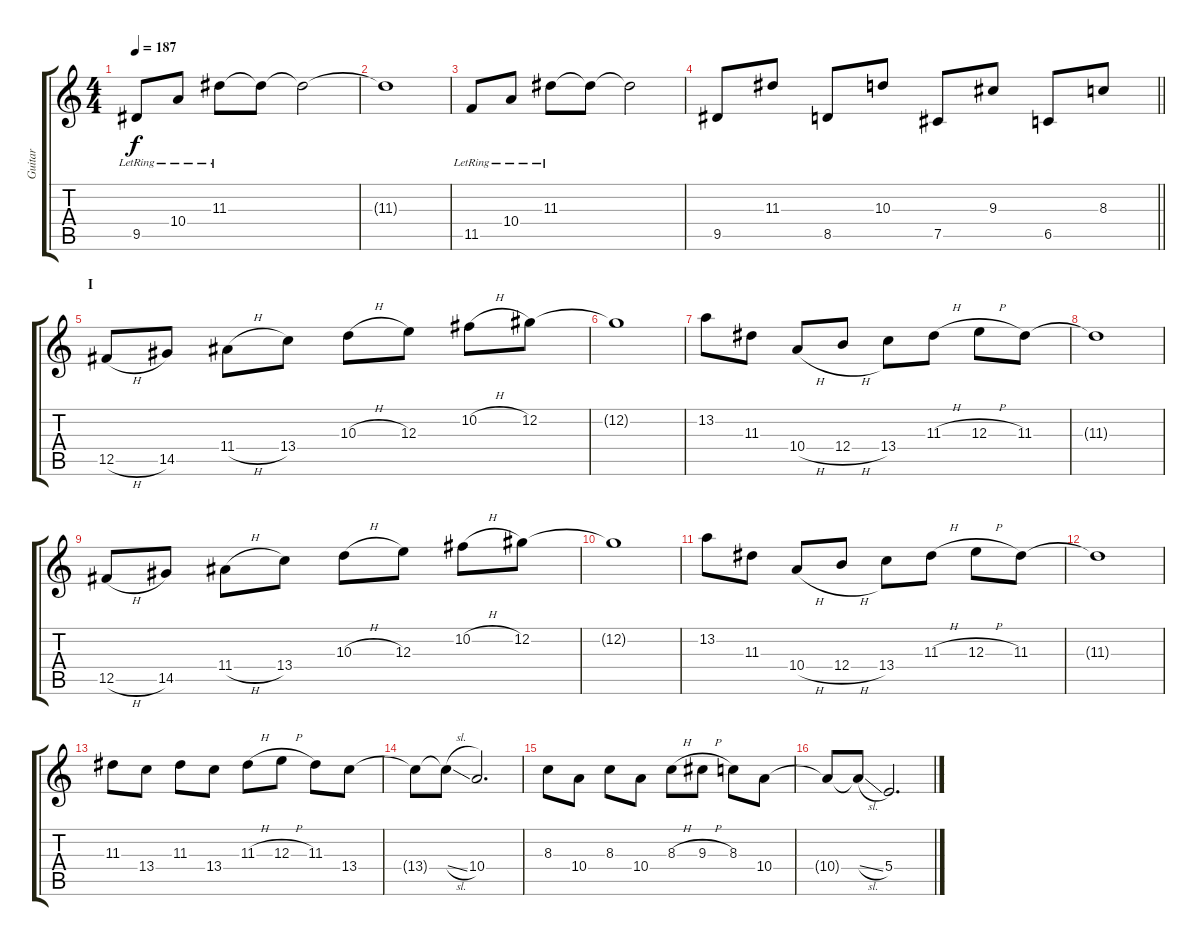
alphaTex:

\track ("Guitar" "Guitar") {instrument distortionguitar}
\staff {score tabs}
\tuning (Db4 Ab3 E3 B2 Gb2 Db2) {hide}
\ts (4 4)
\tempo 187
\clef g2
\ks c
9.5{lr}.8{dy f} 10.4{lr}.8 11.3{lr}.8 11.3{t}.8 11.3{t}.2 |
11.3{t}.1 |
11.5{lr}.8 10.4{lr}.8 11.3{lr}.8 11.3{t}.8 11.3{t}.2 |
\barLineRight lightlight
9.5.8{volume 13 instrument distortionguitar} 11.3.8 8.5.8 10.3.8 7.5.8 9.3.8 6.5.8 8.3.8 |
\section ("" "I")
12.5{h}.8 14.5.8 11.4{h}.8 13.4.8 10.3{h}.8 12.3.8 10.2{h}.8 12.2.8 |
12.2{t}.1 |
13.2.8 11.3.8 10.4{h}.8 12.4{h}.8 13.4.8 11.3{h}.8 12.3{h}.8 11.3.8 |
11.3{t}.1 |
12.5{h}.8 14.5.8 11.4{h}.8 13.4.8 10.3{h}.8 12.3.8 10.2{h}.8 12.2.8 |
12.2{t}.1 |
13.2.8 11.3.8 10.4{h}.8 12.4{h}.8 13.4.8 11.3{h}.8 12.3{h}.8 11.3.8 |
11.3{t}.1 |
11.3.8 13.4.8 11.3.8 13.4.8 11.3{h}.8 12.3{h}.8 11.3.8 13.4.8 |
13.4{t}.8 13.4{sl t}.8 10.4.2{d} |
8.3.8 10.4.8 8.3.8 10.4.8 8.3{h}.8 9.3{h}.8 8.3.8 10.4.8 |
10.4{t}.8 10.4{sl t}.8 5.4.2{d}
